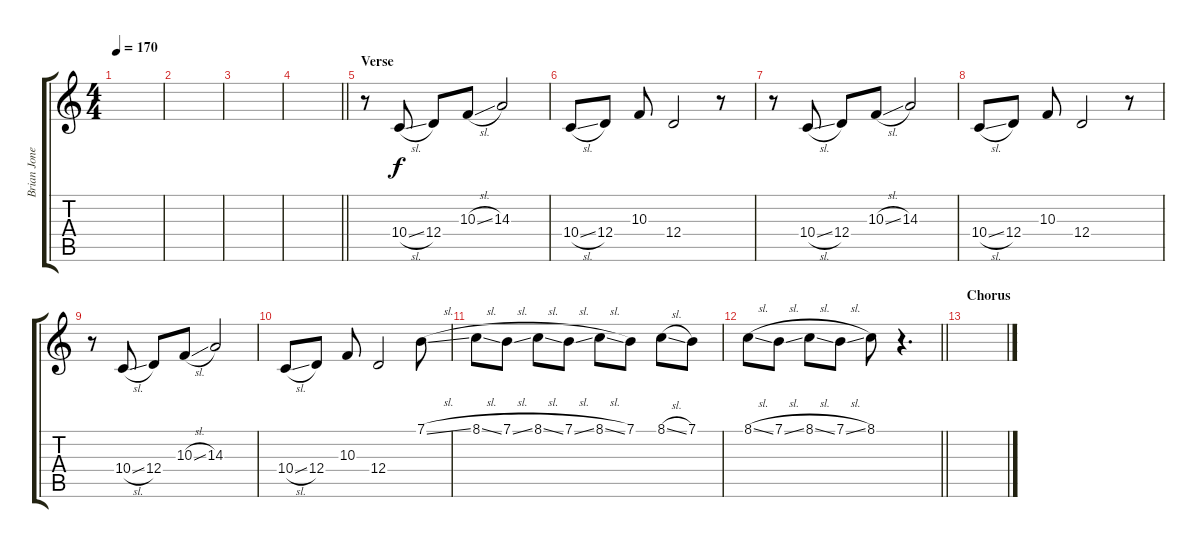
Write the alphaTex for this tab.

\track ("Brian Jones" "Brian Jone") {instrument harmonica}
\staff {score tabs}
\tuning (E4 B3 G3 D3 A2 E2) {hide}
\ts (4 4)
\tempo 170
\clef g2
\ks c
|
|
|
\barLineRight lightlight
|
\section ("" "Verse")
r.8 10.4{sl}.8 12.4.8 10.3{sl}.8 14.3.2 |
10.4{sl}.8 12.4.8 10.3.8 12.4.2 r.8 |
r.8 10.4{sl}.8 12.4.8 10.3{sl}.8 14.3.2 |
10.4{sl}.8 12.4.8 10.3.8 12.4.2 r.8 |
r.8 10.4{sl}.8 12.4.8 10.3{sl}.8 14.3.2 |
10.4{sl}.8 12.4.8 10.3.8 12.4.2 7.1{sl}.8 |
8.1{sl}.8 7.1{sl}.8 8.1{sl}.8 7.1{sl}.8 8.1{sl}.8 7.1.8 8.1{sl}.8 7.1.8 |
\barLineRight lightlight
8.1{sl}.8 7.1{sl}.8 8.1{sl}.8 7.1{sl}.8 8.1.8 r.4{d} |
\section ("" "Chorus")
